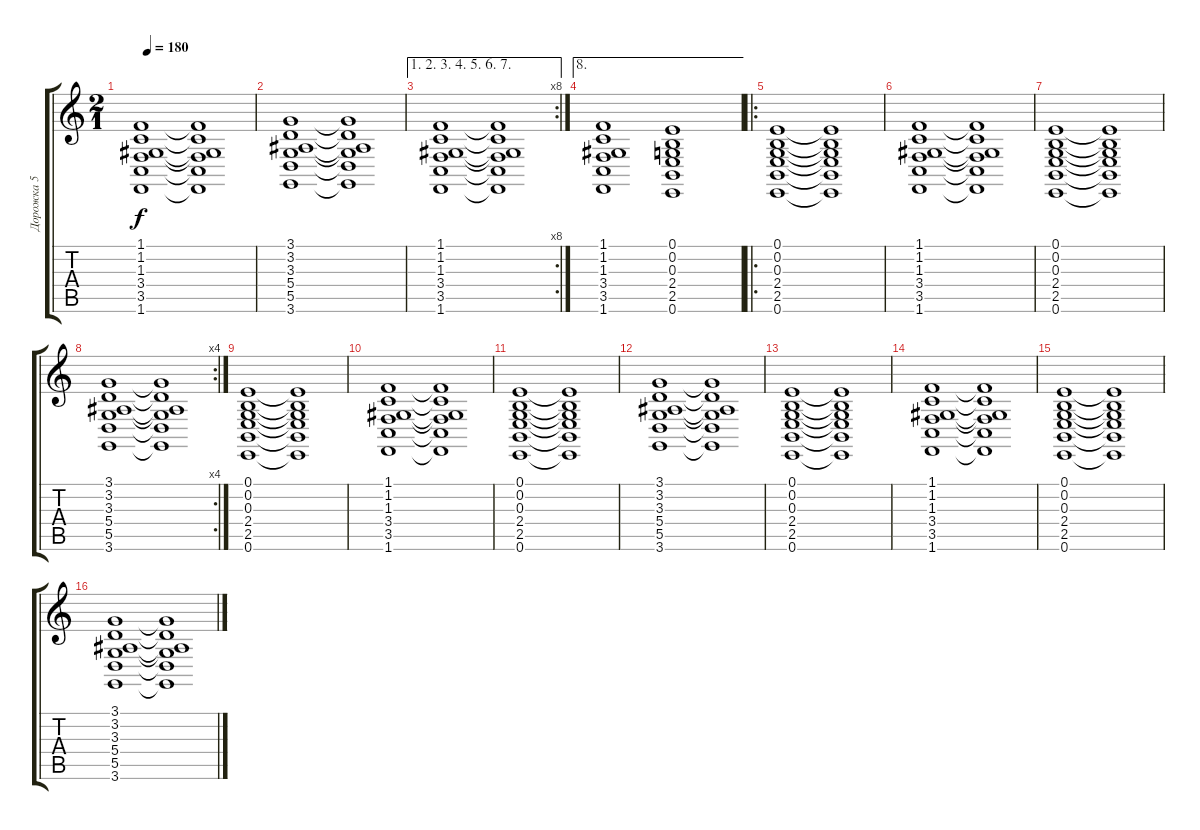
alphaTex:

\track ("Дорожка 5" "Дорожка 5") {instrument churchorgan}
\staff {score tabs}
\tuning (E4 B3 G3 D3 A2 E2) {hide}
\ts (2 1)
\tempo 180
\clef g2
\ks c
(1.1 1.2 1.3 3.4 3.5 1.6).1{dy f} (1.1{t} 1.2{t} 1.3{t} 3.4{t} 3.5{t} 1.6{t}).1 |
(3.1 3.2 3.3 5.4 5.5 3.6).1 (3.1{t} 3.2{t} 3.3{t} 5.4{t} 5.5{t} 3.6{t}).1 |
\ae (1 2 3 4 5 6 7)
\rc 8
(1.1 1.2 1.3 3.4 3.5 1.6).1 (1.1{t} 1.2{t} 1.3{t} 3.4{t} 3.5{t} 1.6{t}).1 |
\ae 8
(1.1 1.2 1.3 3.4 3.5 1.6).1 (0.1 0.2 0.3 2.4 2.5 0.6).1 |
\ro
(0.1 0.2 0.3 2.4 2.5 0.6).1 (0.1{t} 0.2{t} 0.3{t} 2.4{t} 2.5{t} 0.6{t}).1 |
(1.1 1.2 1.3 3.4 3.5 1.6).1 (1.1{t} 1.2{t} 1.3{t} 3.4{t} 3.5{t} 1.6{t}).1 |
(0.1 0.2 0.3 2.4 2.5 0.6).1 (0.1{t} 0.2{t} 0.3{t} 2.4{t} 2.5{t} 0.6{t}).1 |
\rc 4
(3.1 3.2 3.3 5.4 5.5 3.6).1 (3.1{t} 3.2{t} 3.3{t} 5.4{t} 5.5{t} 3.6{t}).1 |
(0.1 0.2 0.3 2.4 2.5 0.6).1 (0.1{t} 0.2{t} 0.3{t} 2.4{t} 2.5{t} 0.6{t}).1 |
(1.1 1.2 1.3 3.4 3.5 1.6).1 (1.1{t} 1.2{t} 1.3{t} 3.4{t} 3.5{t} 1.6{t}).1 |
(0.1 0.2 0.3 2.4 2.5 0.6).1 (0.1{t} 0.2{t} 0.3{t} 2.4{t} 2.5{t} 0.6{t}).1 |
(3.1 3.2 3.3 5.4 5.5 3.6).1 (3.1{t} 3.2{t} 3.3{t} 5.4{t} 5.5{t} 3.6{t}).1 |
(0.1 0.2 0.3 2.4 2.5 0.6).1 (0.1{t} 0.2{t} 0.3{t} 2.4{t} 2.5{t} 0.6{t}).1 |
(1.1 1.2 1.3 3.4 3.5 1.6).1 (1.1{t} 1.2{t} 1.3{t} 3.4{t} 3.5{t} 1.6{t}).1 |
(0.1 0.2 0.3 2.4 2.5 0.6).1 (0.1{t} 0.2{t} 0.3{t} 2.4{t} 2.5{t} 0.6{t}).1 |
(3.1 3.2 3.3 5.4 5.5 3.6).1 (3.1{t} 3.2{t} 3.3{t} 5.4{t} 5.5{t} 3.6{t}).1
